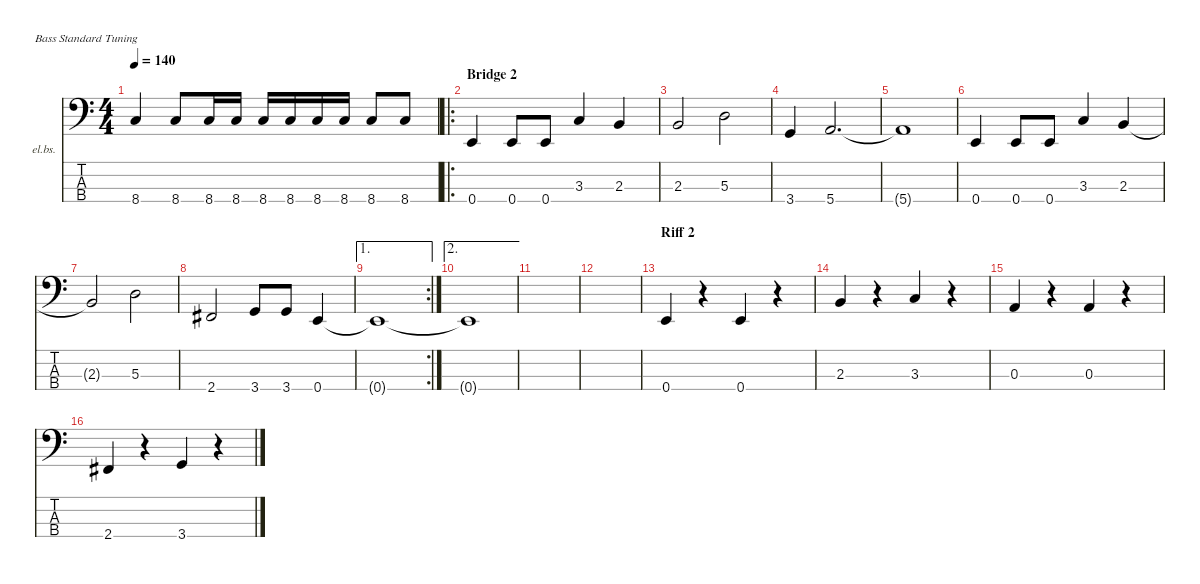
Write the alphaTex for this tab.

\defaultSystemsLayout 4
\hideDynamics
\bracketExtendMode nobrackets
\firstSystemTrackNameOrientation horizontal
\otherSystemsTrackNameOrientation horizontal
\track ("Bass" "el.bs.") {instrument electricbassfinger}
\staff {score tabs}
\tuning (G2 D2 A1 E1)
\ts (4 4)
\tempo 140
\clef f4
\ks c
8.4.4{dy mf} 8.4.8 8.4.16 8.4.16 8.4.16 8.4.16 8.4.16 8.4.16 8.4.8 8.4.8 |
\ro
\section ("" "Bridge 2")
0.4.4 0.4.8 0.4.8 3.3.4 2.3.4 |
2.3.2 5.3.2 |
3.4.4 5.4.2{d} |
5.4{t}.1 |
0.4.4 0.4.8 0.4.8 3.3.4 2.3.4 |
2.3{t}.2 5.3.2 |
2.4{acc #}.2 3.4.8 3.4.8 0.4.4 |
\ae 1
\rc 2
0.4{t}.1 |
\ae 2
0.4{t}.1 |
|
|
\section ("" "Riff 2")
0.4.4 r.4 0.4.4 r.4 |
2.3.4 r.4 3.3.4 r.4 |
0.3.4 r.4 0.3.4 r.4 |
2.4{acc #}.4 r.4 3.4.4 r.4
